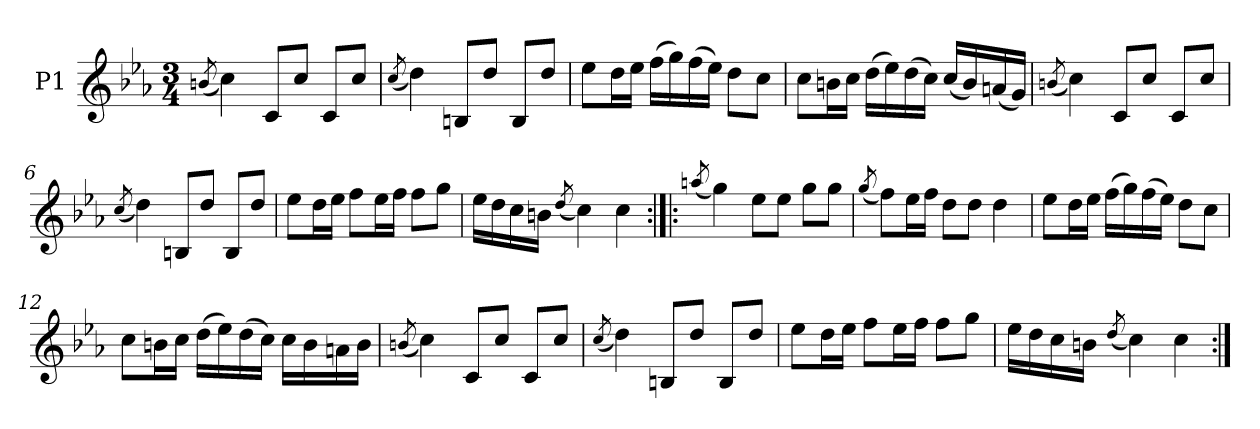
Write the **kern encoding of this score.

**kern
*part1
*staff1
*I"P1
*clefG2
*k[b-e-a-]
*E-:
*M3/4
=1
(<8qbn/
4cc\)
8c/L
8cc/J
8c/L
8cc/J
=2
(<8qcc/
4dd\)
8Bn/L
8dd/J
8B/L
8dd/J
=3
8ee-\L
16dd\L
16ee-\JJ
(>16ff\LL
16gg\)
(>16ff\
16ee-\JJ)
8dd\L
8cc\J
=4
8cc\L
16bn\L
16cc\JJ
(>16dd\LL
16ee-\)
(>16dd\
16cc\JJ)
(<16cc/LL
16b/)
(<16an/
16g/JJ)
!!LO:LB:g=z
=5
(<8qbn/
4cc\)
8c/L
8cc/J
8c/L
8cc/J
=6
(<8qcc/
4dd\)
8Bn/L
8dd/J
8B/L
8dd/J
=7
8ee-\L
16dd\L
16ee-\JJ
8ff\L
16ee-\L
16ff\JJ
8ff\L
8gg\J
=8
16ee-\LL
16dd\
16cc\
16bn\JJ
(<8qdd/
4cc\)
4cc\
!!LO:LB:g=z
=9:|!|:
(<8qaan/
4gg\)
8ee-\L
8ee-\J
8gg\L
8gg\J
=10
(<8qgg/
8ff\L)
16ee-\L
16ff\JJ
8dd\L
8dd\J
4dd\
=11
8ee-\L
16dd\L
16ee-\JJ
(>16ff\LL
16gg\)
(>16ff\
16ee-\JJ)
8dd\L
8cc\J
=12
8cc\L
16bn\L
16cc\JJ
(>16dd\LL
16ee-\)
(>16dd\
16cc\JJ)
16cc\LL
16b\
16an\
16b\JJ
!!LO:LB:g=z
=13
(<8qbn/
4cc\)
8c/L
8cc/J
8c/L
8cc/J
=14
(<8qcc/
4dd\)
8Bn/L
8dd/J
8B/L
8dd/J
=15
8ee-\L
16dd\L
16ee-\JJ
8ff\L
16ee-\L
16ff\JJ
8ff\L
8gg\J
=16
16ee-\LL
16dd\
16cc\
16bn\JJ
(<8qdd/
4cc\)
4cc\
=:|!
*-
